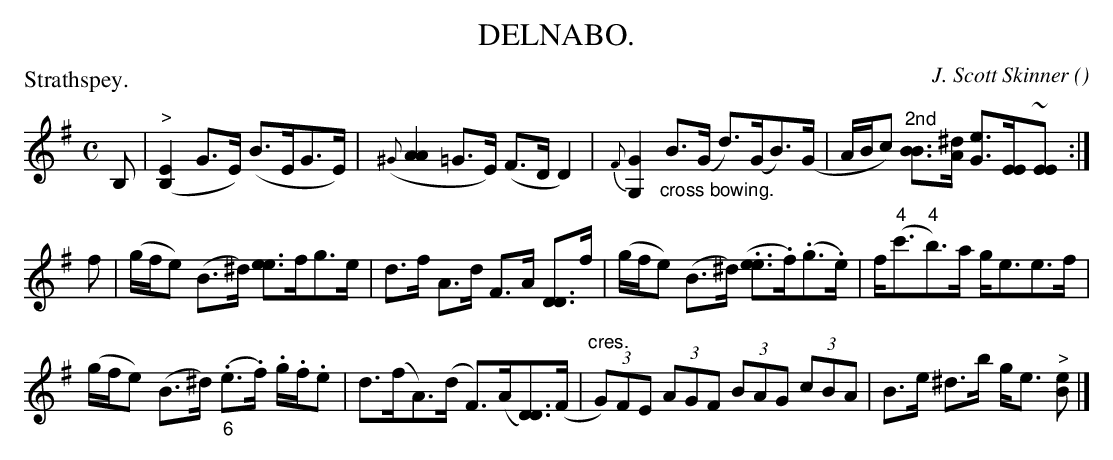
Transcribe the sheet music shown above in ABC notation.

X:1
T: DELNABO.
C: J. Scott Skinner
P: Strathspey.
O:
L: 1/8
M: C
K: Em
B, |\
("^>"[E2B,2] G>E) (B>EG>E) | ({^G}[A2A2] =G>E) (F>D D2) |\
{F}[G2G,2] "_cross bowing."B>(G d>)(GB>)(G | A/B/c) "^2nd"[BB]>[^dA] [eG]>[EE]~[EE] :|
f |\
(g/f/e) (B>^d) [ee]>fg>e | d>f A>d F>A [DD]>f |\
(g/f/e) (B>^d) (.[ee]>.f)(.g>.e) | f<("^4"c'"^4"b>)a g<ee>f |
(g/f/e) (B>^d) ("_6".e>.f) .g/.f/.e | d>(fA)>(d F)>(A[DD]>)(F |\
"^cres."(3G)FE (3AGF (3BAG (3cBA | B>e ^d>b g<e "^>"[eB] |]
